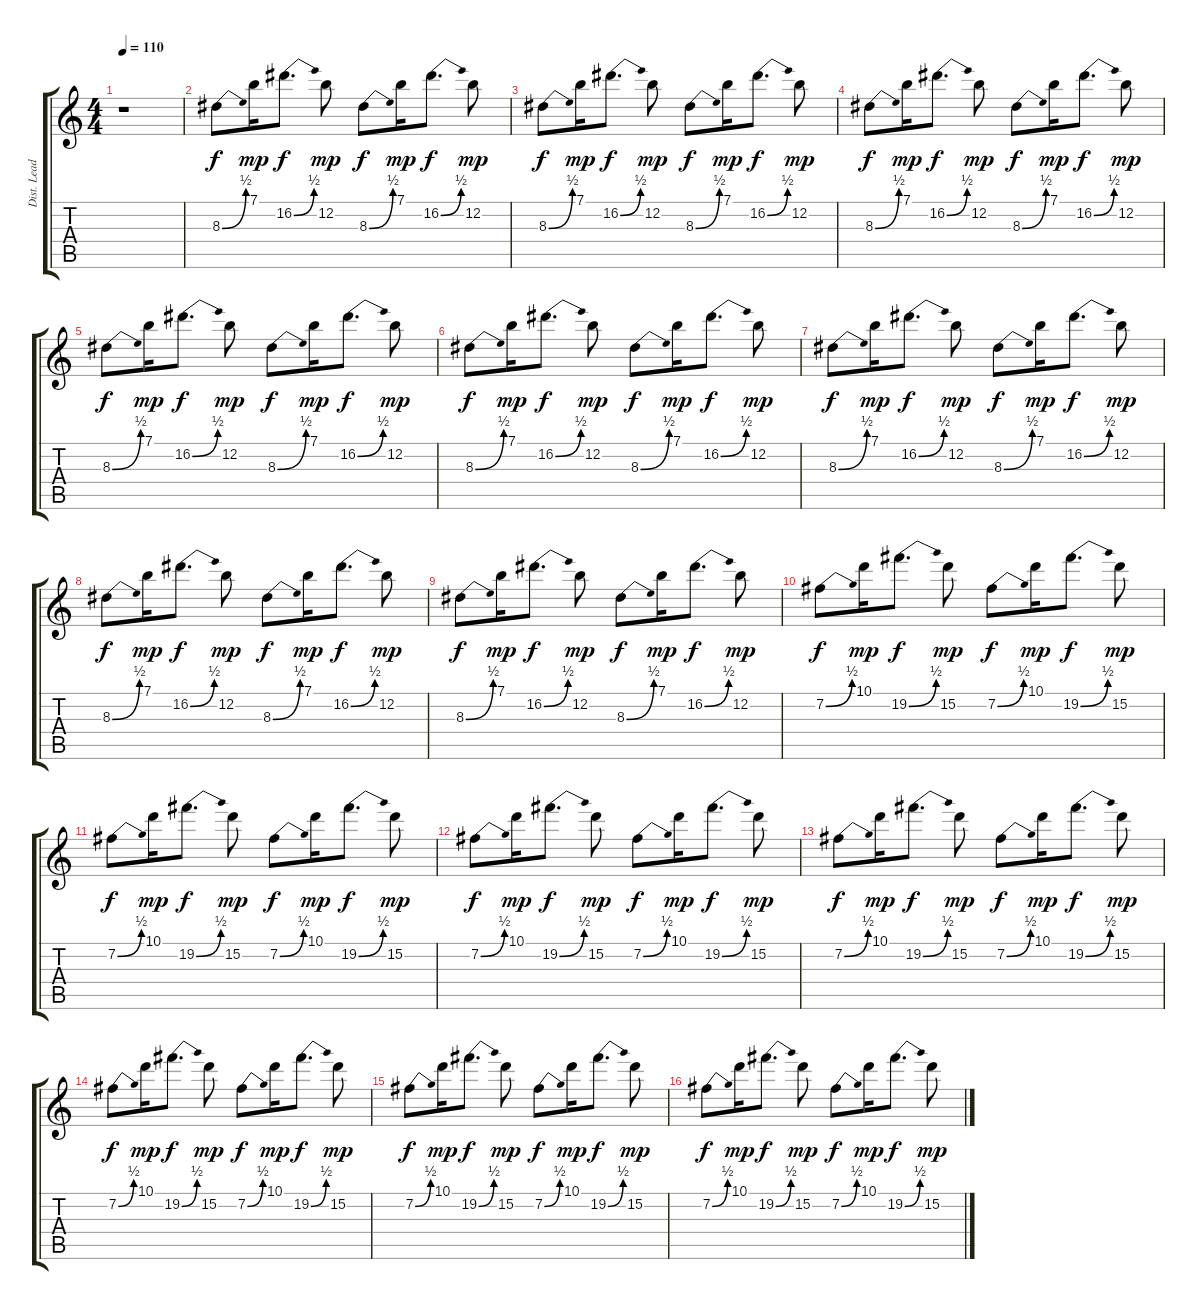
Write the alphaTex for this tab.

\track ("Dist. Lead" "Dist. Lead") {instrument distortionguitar}
\staff {score tabs}
\tuning (E4 B3 G3 D3 A2 E2) {hide}
\ts (4 4)
\tempo 110
\clef g2
\ks c
r.1{dy mp} |
8.3{be (bend 0 0 60 2)}.8{dy f} 7.1.16{dy mp} 16.2{be (bend 0 0 60 2)}.8{d dy f} 12.2.8{dy mp} 8.3{be (bend 0 0 60 2)}.8{dy f} 7.1.16{dy mp} 16.2{be (bend 0 0 60 2)}.8{d dy f} 12.2.8{dy mp} |
8.3{be (bend 0 0 60 2)}.8{dy f} 7.1.16{dy mp} 16.2{be (bend 0 0 60 2)}.8{d dy f} 12.2.8{dy mp} 8.3{be (bend 0 0 60 2)}.8{dy f} 7.1.16{dy mp} 16.2{be (bend 0 0 60 2)}.8{d dy f} 12.2.8{dy mp} |
8.3{be (bend 0 0 60 2)}.8{dy f} 7.1.16{dy mp} 16.2{be (bend 0 0 60 2)}.8{d dy f} 12.2.8{dy mp} 8.3{be (bend 0 0 60 2)}.8{dy f} 7.1.16{dy mp} 16.2{be (bend 0 0 60 2)}.8{d dy f} 12.2.8{dy mp} |
8.3{be (bend 0 0 60 2)}.8{dy f} 7.1.16{dy mp} 16.2{be (bend 0 0 60 2)}.8{d dy f} 12.2.8{dy mp} 8.3{be (bend 0 0 60 2)}.8{dy f} 7.1.16{dy mp} 16.2{be (bend 0 0 60 2)}.8{d dy f} 12.2.8{dy mp} |
8.3{be (bend 0 0 60 2)}.8{dy f} 7.1.16{dy mp} 16.2{be (bend 0 0 60 2)}.8{d dy f} 12.2.8{dy mp} 8.3{be (bend 0 0 60 2)}.8{dy f} 7.1.16{dy mp} 16.2{be (bend 0 0 60 2)}.8{d dy f} 12.2.8{dy mp} |
8.3{be (bend 0 0 60 2)}.8{dy f} 7.1.16{dy mp} 16.2{be (bend 0 0 60 2)}.8{d dy f} 12.2.8{dy mp} 8.3{be (bend 0 0 60 2)}.8{dy f} 7.1.16{dy mp} 16.2{be (bend 0 0 60 2)}.8{d dy f} 12.2.8{dy mp} |
8.3{be (bend 0 0 60 2)}.8{dy f} 7.1.16{dy mp} 16.2{be (bend 0 0 60 2)}.8{d dy f} 12.2.8{dy mp} 8.3{be (bend 0 0 60 2)}.8{dy f} 7.1.16{dy mp} 16.2{be (bend 0 0 60 2)}.8{d dy f} 12.2.8{dy mp} |
8.3{be (bend 0 0 60 2)}.8{dy f} 7.1.16{dy mp} 16.2{be (bend 0 0 60 2)}.8{d dy f} 12.2.8{dy mp} 8.3{be (bend 0 0 60 2)}.8{dy f} 7.1.16{dy mp} 16.2{be (bend 0 0 60 2)}.8{d dy f} 12.2.8{dy mp} |
7.2{be (bend 0 0 60 2)}.8{dy f} 10.1.16{dy mp} 19.2{be (bend 0 0 60 2)}.8{d dy f} 15.2.8{dy mp} 7.2{be (bend 0 0 60 2)}.8{dy f} 10.1.16{dy mp} 19.2{be (bend 0 0 60 2)}.8{d dy f} 15.2.8{dy mp} |
7.2{be (bend 0 0 60 2)}.8{dy f} 10.1.16{dy mp} 19.2{be (bend 0 0 60 2)}.8{d dy f} 15.2.8{dy mp} 7.2{be (bend 0 0 60 2)}.8{dy f} 10.1.16{dy mp} 19.2{be (bend 0 0 60 2)}.8{d dy f} 15.2.8{dy mp} |
7.2{be (bend 0 0 60 2)}.8{dy f} 10.1.16{dy mp} 19.2{be (bend 0 0 60 2)}.8{d dy f} 15.2.8{dy mp} 7.2{be (bend 0 0 60 2)}.8{dy f} 10.1.16{dy mp} 19.2{be (bend 0 0 60 2)}.8{d dy f} 15.2.8{dy mp} |
7.2{be (bend 0 0 60 2)}.8{dy f} 10.1.16{dy mp} 19.2{be (bend 0 0 60 2)}.8{d dy f} 15.2.8{dy mp} 7.2{be (bend 0 0 60 2)}.8{dy f} 10.1.16{dy mp} 19.2{be (bend 0 0 60 2)}.8{d dy f} 15.2.8{dy mp} |
7.2{be (bend 0 0 60 2)}.8{dy f} 10.1.16{dy mp} 19.2{be (bend 0 0 60 2)}.8{d dy f} 15.2.8{dy mp} 7.2{be (bend 0 0 60 2)}.8{dy f} 10.1.16{dy mp} 19.2{be (bend 0 0 60 2)}.8{d dy f} 15.2.8{dy mp} |
7.2{be (bend 0 0 60 2)}.8{dy f} 10.1.16{dy mp} 19.2{be (bend 0 0 60 2)}.8{d dy f} 15.2.8{dy mp} 7.2{be (bend 0 0 60 2)}.8{dy f} 10.1.16{dy mp} 19.2{be (bend 0 0 60 2)}.8{d dy f} 15.2.8{dy mp} |
7.2{be (bend 0 0 60 2)}.8{dy f} 10.1.16{dy mp} 19.2{be (bend 0 0 60 2)}.8{d dy f} 15.2.8{dy mp} 7.2{be (bend 0 0 60 2)}.8{dy f} 10.1.16{dy mp} 19.2{be (bend 0 0 60 2)}.8{d dy f} 15.2.8{dy mp}
